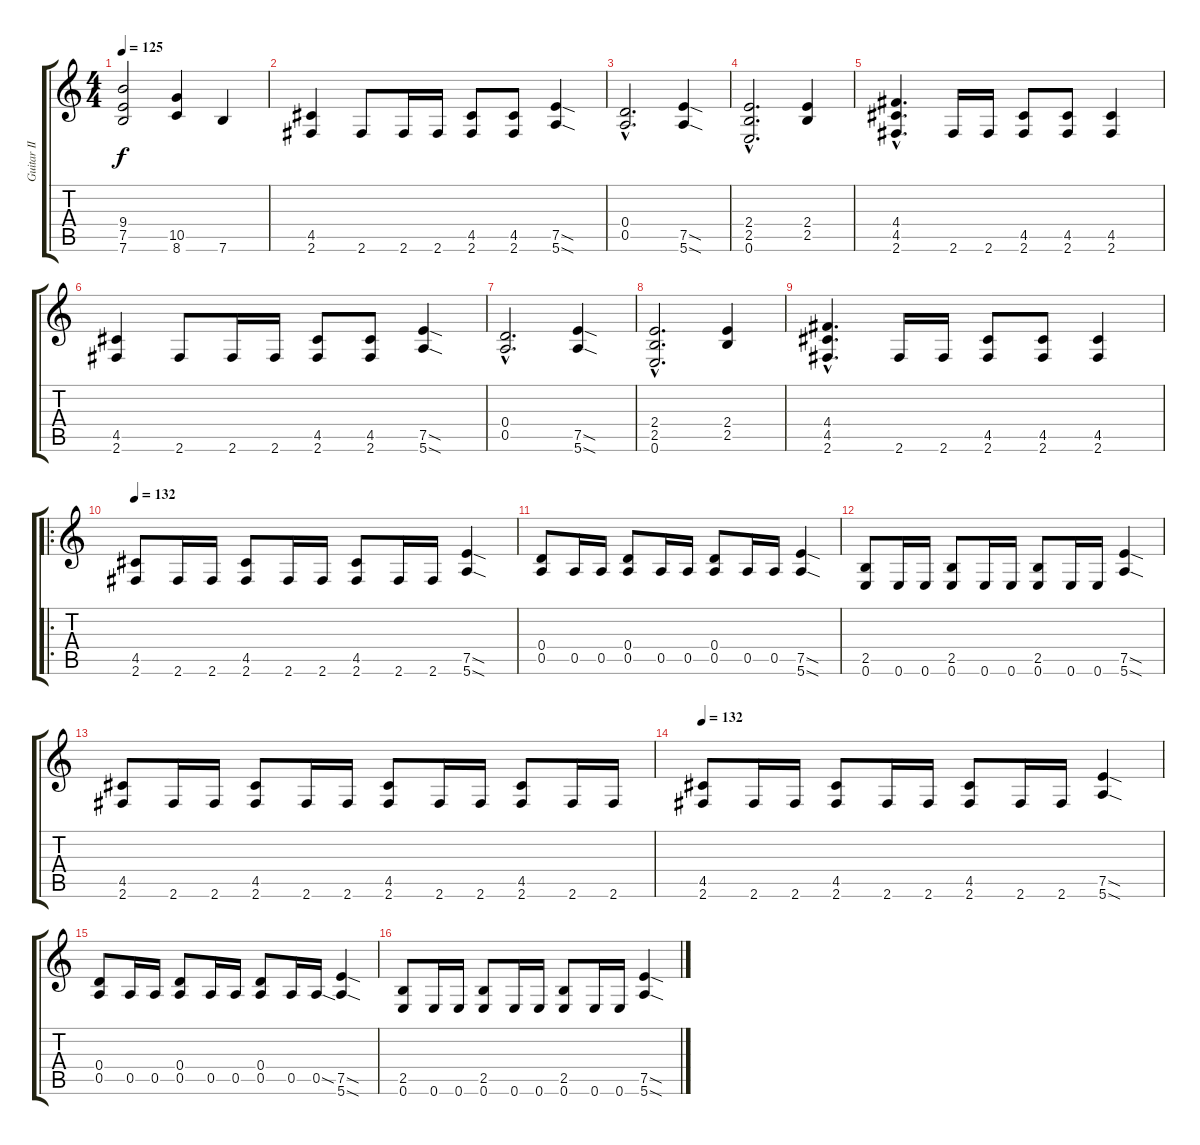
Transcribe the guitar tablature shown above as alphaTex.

\track ("Guitar II" "Guitar II") {instrument acousticguitarsteel}
\staff {score tabs}
\tuning (E4 B3 G3 D3 A2 E2) {hide}
\ts (4 4)
\tempo 125
\clef g2
\ks c
(9.4 7.5 7.6).2{dy f} (10.5 8.6).4 7.6.4 |
(4.5 2.6).4 2.6.8 2.6.16 2.6.16 (4.5 2.6).8 (4.5 2.6).8 (7.5{sod} 5.6{sod}).4 |
(0.4{hac} 0.5{hac}).2{d} (7.5{sod} 5.6{sod}).4 |
(2.4{hac} 2.5{hac} 0.6{hac}).2{d} (2.4 2.5).4 |
(4.4{hac} 4.5{hac} 2.6{hac}).4{d} 2.6.16 2.6.16 (4.5 2.6).8 (4.5 2.6).8 (4.5 2.6).4 |
(4.5 2.6).4 2.6.8 2.6.16 2.6.16 (4.5 2.6).8 (4.5 2.6).8 (7.5{sod} 5.6{sod}).4 |
(0.4{hac} 0.5{hac}).2{d} (7.5{sod} 5.6{sod}).4 |
(2.4{hac} 2.5{hac} 0.6{hac}).2{d} (2.4 2.5).4 |
(4.4{hac} 4.5{hac} 2.6{hac}).4{d} 2.6.16 2.6.16 (4.5 2.6).8 (4.5 2.6).8 (4.5 2.6).4 |
\ro
\tempo 132
(4.5 2.6).8 2.6.16 2.6.16 (4.5 2.6).8 2.6.16 2.6.16 (4.5 2.6).8 2.6.16 2.6.16 (7.5{sod} 5.6{sod}).4 |
(0.4 0.5).8 0.5.16 0.5.16 (0.4 0.5).8 0.5.16 0.5.16 (0.4 0.5).8 0.5.16 0.5.16 (7.5{sod} 5.6{sod}).4 |
(2.5 0.6).8 0.6.16 0.6.16 (2.5 0.6).8 0.6.16 0.6.16 (2.5 0.6).8 0.6.16 0.6.16 (7.5{sod} 5.6{sod}).4 |
(4.5 2.6).8 2.6.16 2.6.16 (4.5 2.6).8 2.6.16 2.6.16 (4.5 2.6).8 2.6.16 2.6.16 (4.5 2.6).8 2.6.16 2.6.16 |
\tempo 132
(4.5 2.6).8 2.6.16 2.6.16 (4.5 2.6).8 2.6.16 2.6.16 (4.5 2.6).8 2.6.16 2.6.16 (7.5{sod} 5.6{sod}).4 |
(0.4 0.5).8 0.5.16 0.5.16 (0.4 0.5).8 0.5.16 0.5.16 (0.4 0.5).8 0.5.16 0.5{sod}.16 (7.5{sod} 5.6{sod}).4 |
(2.5 0.6).8 0.6.16 0.6.16 (2.5 0.6).8 0.6.16 0.6.16 (2.5 0.6).8 0.6.16 0.6.16 (7.5{sod} 5.6{sod}).4
